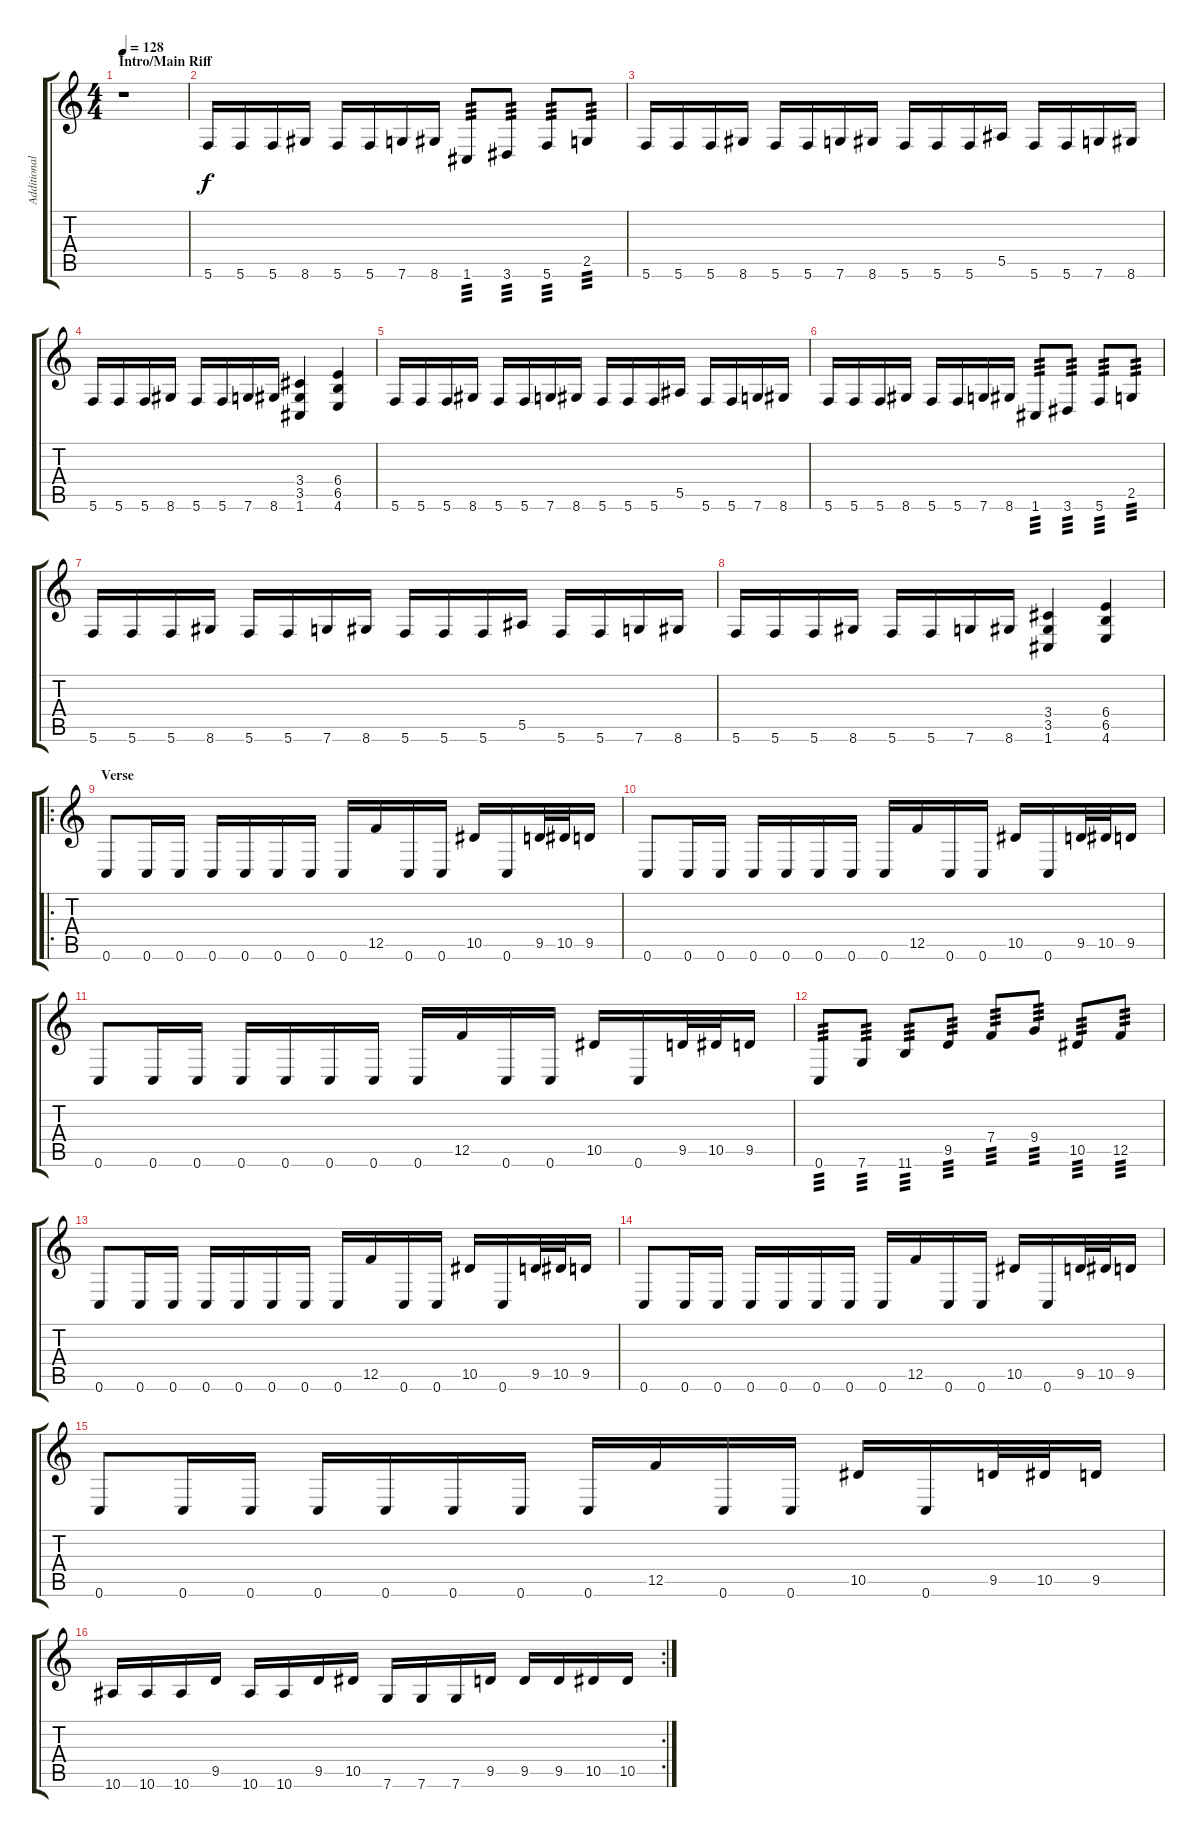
\track ("Additional/Rhythm Guitar" "Additional") {instrument distortionguitar}
\staff {score tabs}
\tuning (C4 G3 Eb3 Bb2 F2 C2) {hide}
\ts (4 4)
\section ("" "Intro/Main Riff")
\tempo 128
\clef g2
\ks c
r.1{dy f instrument distortionguitar} |
5.6.16 5.6.16 5.6.16 8.6.16 5.6.16 5.6.16 7.6.16 8.6.16 1.6.8{tp 3} 3.6.8{tp 3} 5.6.8{tp 3} 2.5.8{tp 3} |
5.6.16 5.6.16 5.6.16 8.6.16 5.6.16 5.6.16 7.6.16 8.6.16 5.6.16 5.6.16 5.6.16 5.5.16 5.6.16 5.6.16 7.6.16 8.6.16 |
5.6.16 5.6.16 5.6.16 8.6.16 5.6.16 5.6.16 7.6.16 8.6.16 (3.4 3.5 1.6).4 (6.4 6.5 4.6).4 |
5.6.16 5.6.16 5.6.16 8.6.16 5.6.16 5.6.16 7.6.16 8.6.16 5.6.16 5.6.16 5.6.16 5.5.16 5.6.16 5.6.16 7.6.16 8.6.16 |
5.6.16 5.6.16 5.6.16 8.6.16 5.6.16 5.6.16 7.6.16 8.6.16 1.6.8{tp 3} 3.6.8{tp 3} 5.6.8{tp 3} 2.5.8{tp 3} |
5.6.16 5.6.16 5.6.16 8.6.16 5.6.16 5.6.16 7.6.16 8.6.16 5.6.16 5.6.16 5.6.16 5.5.16 5.6.16 5.6.16 7.6.16 8.6.16 |
5.6.16 5.6.16 5.6.16 8.6.16 5.6.16 5.6.16 7.6.16 8.6.16 (3.4 3.5 1.6).4 (6.4 6.5 4.6).4 |
\ro
\section ("" "Verse")
0.6.8 0.6.16 0.6.16 0.6.16 0.6.16 0.6.16 0.6.16 0.6.16 12.5.16 0.6.16 0.6.16 10.5.16 0.6.16 9.5.32 10.5.32 9.5.16 |
0.6.8 0.6.16 0.6.16 0.6.16 0.6.16 0.6.16 0.6.16 0.6.16 12.5.16 0.6.16 0.6.16 10.5.16 0.6.16 9.5.32 10.5.32 9.5.16 |
0.6.8 0.6.16 0.6.16 0.6.16 0.6.16 0.6.16 0.6.16 0.6.16 12.5.16 0.6.16 0.6.16 10.5.16 0.6.16 9.5.32 10.5.32 9.5.16 |
0.6.8{tp 3} 7.6.8{tp 3} 11.6.8{tp 3} 9.5.8{tp 3} 7.4.8{tp 3} 9.4.8{tp 3} 10.5.8{tp 3} 12.5.8{tp 3} |
0.6.8 0.6.16 0.6.16 0.6.16 0.6.16 0.6.16 0.6.16 0.6.16 12.5.16 0.6.16 0.6.16 10.5.16 0.6.16 9.5.32 10.5.32 9.5.16 |
0.6.8 0.6.16 0.6.16 0.6.16 0.6.16 0.6.16 0.6.16 0.6.16 12.5.16 0.6.16 0.6.16 10.5.16 0.6.16 9.5.32 10.5.32 9.5.16 |
0.6.8 0.6.16 0.6.16 0.6.16 0.6.16 0.6.16 0.6.16 0.6.16 12.5.16 0.6.16 0.6.16 10.5.16 0.6.16 9.5.32 10.5.32 9.5.16 |
\rc 2
10.6.16 10.6.16 10.6.16 9.5.16 10.6.16 10.6.16 9.5.16 10.5.16 7.6.16 7.6.16 7.6.16 9.5.16 9.5.16 9.5.16 10.5.16 10.5.16
